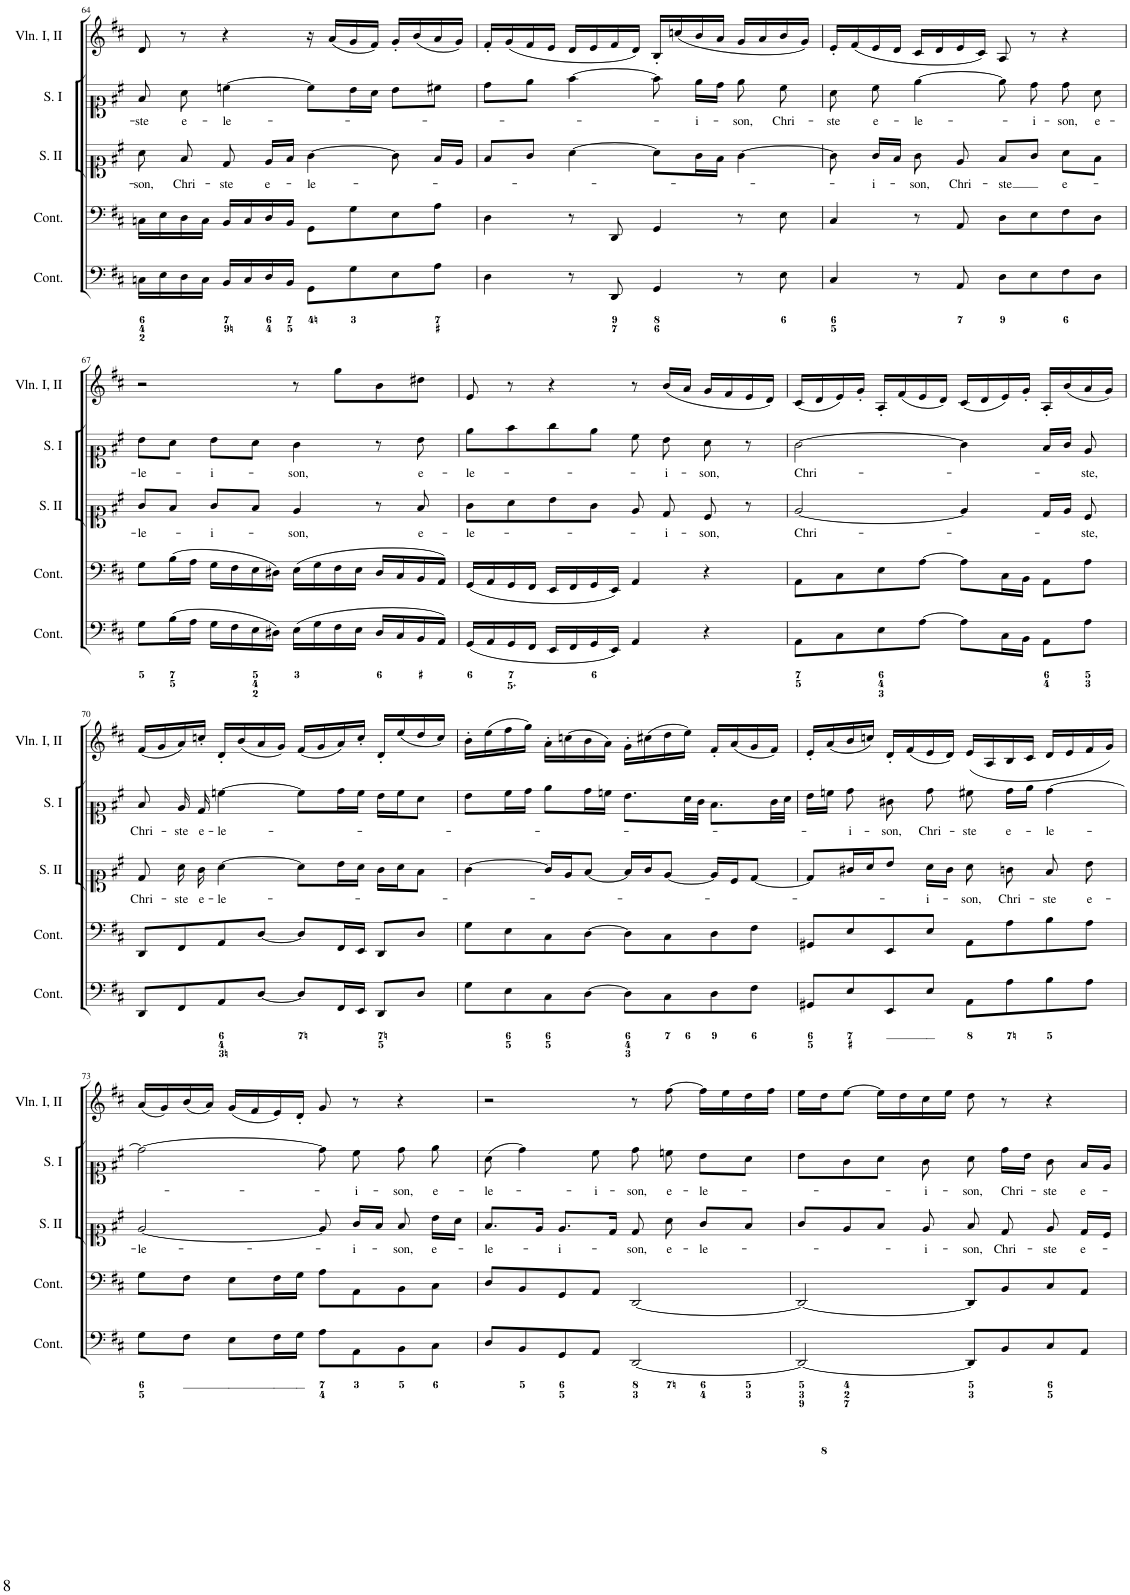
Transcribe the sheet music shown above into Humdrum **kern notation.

**kern	**kern	**kern	**text	**kern	**text	**kern
*part5	*part4	*part3	*part3	*part2	*part2	*part1
*staff5	*staff4	*staff3	*staff3	*staff2	*staff2	*staff1
*I"Continuo	*I"Continuo	*I"Soprano II	*	*I"Soprano I	*	*I"Violino I, II
*I'Cont.	*I'Cont.	*I'S. II	*	*I'S. I	*	*I'Vln. I, II
!!LO:PB:g=z
*clefF4	*clefF4	*clefC1	*	*clefC1	*	*clefG2
*k[f#c#]	*k[f#c#]	*k[f#c#]	*	*k[f#c#]	*	*k[f#c#]
*M4/4	*M4/4	*M4/4	*	*M4/4	*	*M4/4
*met(c)	*met(c)	*met(c)	*	*met(c)	*	*met(c)
=64	=64	=64	=64	=64	=64	=64
!	!	!	!LO:LY:b	!	!LO:LY:b	!
16Cn\LL	16Cn\LL	8a\	-son,	8f#/	-ste	8d/
16E\	16E\	.	.	.	.	.
!	!	!	!LO:LY:b	!	!LO:LY:b	!
16D\	16D\	8f#/	Chri-	8a\	e-	8r
16C\JJ	16C\JJ	.	.	.	.	.
!	!	!	!LO:LY:b	!	!LO:LY:b	!
16BB/LL	16BB/LL	8d/	-ste	[4ccn\	-le-	4r
16C/	16C/	.	.	.	.	.
!	!	!	!LO:LY:b	!	!	!
16D/	16D/	16e/LL	e-	.	.	.
16BB/JJ	16BB/JJ	16f#/JJ	.	.	.	.
!	!	!	!LO:LY:b	!	!	!
8GG\L	8GG\L	[4g\	-le-	8cc\L]	.	16r
.	.	.	.	.	.	(16a/LL
8G\	8G\	.	.	16b\L	.	16g/
.	.	.	.	16a\JJ	.	16f#/JJ)
8E\	8E\	8g\]	.	8b\L	.	16g'/LL
.	.	.	.	.	.	(16b/
8A\J	8A\J	16f#/LL	.	8cc#X\J	.	16a/
.	.	16e/JJ	.	.	.	16g/JJ)
=65	=65	=65	=65	=65	=65	=65
4D\	4D\	8f#/L	.	8dd\L	.	16f#'/LL
.	.	.	.	.	.	(16g/
.	.	8g/J	.	8ee\J	.	16f#/
.	.	.	.	.	.	16e/JJ
8r	8r	[4a\	.	[4ff#\	.	16d/LL
.	.	.	.	.	.	16e/
8DD/	8DD/	.	.	.	.	16f#/
.	.	.	.	.	.	16d/JJ)
4GG/	4GG/	8a\L]	.	8ff#\]	.	16B'/LL
.	.	.	.	.	.	(16ccn/
!	!	!	!	!	!LO:LY:b	!
.	.	16g\L	.	16ee\LL	-i-	16b/
.	.	16f#\JJ	.	16dd\JJ	.	16a/JJ
!	!	!	!	!	!LO:LY:b	!
8r	8r	[4g\	.	8ee\	-son,	16g/LL
.	.	.	.	.	.	16a/
!	!	!	!	!	!LO:LY:b	!
8E\	8E\	.	.	8cc#\	Chri-	16b/
.	.	.	.	.	.	16g/JJ)
=66	=66	=66	=66	=66	=66	=66
!	!	!	!	!	!LO:LY:b	!
4C#/	4C#/	8g\]	.	8a\	-ste	16e'/LL
.	.	.	.	.	.	(16f#/
!	!	!	!LO:LY:b	!	!LO:LY:b	!
.	.	16g/LL	-i-	8cc#\	e-	16e/
.	.	16f#/JJ	.	.	.	16d/JJ
!	!	!	!LO:LY:b	!	!LO:LY:b	!
8r	8r	8g\	-son,	[4ee\	-le-	16c#/LL
.	.	.	.	.	.	16d/
!	!	!	!LO:LY:b	!	!	!
8AA/	8AA/	8e/	Chri-	.	.	16e/
.	.	.	.	.	.	16c#/JJ)
!	!	!	!LO:LY:b	!	!	!
8D\L	8D\L	8f#/L	-ste	8ee\]	.	8A/
!	!	!	!	!	!LO:LY:b	!
8E\	8E\	8g/J	.	8dd\	-i-	8r
!	!	!	!LO:LY:b	!	!LO:LY:b	!
8F#\	8F#\	8a\L	e-	8dd\	-son,	4r
!	!	!	!	!	!LO:LY:b	!
8D\J	8D\J	8f#\J	.	8a\	e-	.
!!LO:LB:g=z
=67	=67	=67	=67	=67	=67	=67
!	!	!	!LO:LY:b	!	!LO:LY:b	!
8G\L	8G\L	8g/L	-le-	8b\L	-le-	2r
(16B\L	(16B\L	8f#/J	.	8a\J	.	.
16A\JJ	16A\JJ	.	.	.	.	.
!	!	!	!LO:LY:b	!	!LO:LY:b	!
16G\LL	16G\LL	8g/L	-i-	8b\L	-i-	.
16F#\	16F#\	.	.	.	.	.
16E\	16E\	8f#/J	.	8a\J	.	.
16D#X\JJ)	16D#X\JJ)	.	.	.	.	.
!	!	!	!LO:LY:b	!	!LO:LY:b	!
(16E\LL	(16E\LL	4e/	-son,	4g\	-son,	8r
16G\	16G\	.	.	.	.	.
16F#\	16F#\	.	.	.	.	8gg\L
16E\JJ	16E\JJ	.	.	.	.	.
16D#/LL	16D#/LL	8r	.	8r	.	8b\
16C#/	16C#/	.	.	.	.	.
!	!	!	!LO:LY:b	!	!LO:LY:b	!
16BB/	16BB/	8f#/	e-	8b\	e-	8dd#X\J
16AA/JJ)	16AA/JJ)	.	.	.	.	.
=68	=68	=68	=68	=68	=68	=68
!	!	!	!LO:LY:b	!	!LO:LY:b	!
(16GG/LL	(16GG/LL	8g\L	-le-	8ee\L	-le-	8e/
16AA/	16AA/	.	.	.	.	.
!LO:TX:b:t=5	!	!	!	!	!	!
16GG/	16GG/	8a\	.	8ff#\	.	8r
16FF#/JJ	16FF#/JJ	.	.	.	.	.
16EE/LL	16EE/LL	8b\	.	8gg\	.	4r
16FF#/	16FF#/	.	.	.	.	.
16GG/	16GG/	8g\J	.	8ee\J	.	.
16EE/JJ)	16EE/JJ)	.	.	.	.	.
4AA/	4AA/	8e/	.	8cc#\	.	8r
!	!	!	!LO:LY:b	!	!LO:LY:b	!
.	.	8d/	i-	8b\	-i-	(16b/LL
.	.	.	.	.	.	16a/JJ
!	!	!	!LO:LY:b	!	!LO:LY:b	!
4r	4r	8c#/	-son,	8a\	-son,	16g/LL
.	.	.	.	.	.	16f#/
.	.	8r	.	8r	.	16e/
.	.	.	.	.	.	16d/JJ)
=69	=69	=69	=69	=69	=69	=69
!	!	!	!LO:LY:b	!	!LO:LY:b	!
8AA\L	8AA\L	[2e/	Chri-	[2g\	Chri-	(16c#/LL
.	.	.	.	.	.	16d/
8C#\	8C#\	.	.	.	.	16e/)
.	.	.	.	.	.	16g'/JJ
8E\	8E\	.	.	.	.	16A'/LL
.	.	.	.	.	.	(16f#/
[8A\J	[8A\J	.	.	.	.	16e/
.	.	.	.	.	.	16d/JJ)
8A\L]	8A\L]	4e/]	.	4g\]	.	(16c#/LL
.	.	.	.	.	.	16d/
16C#\L	16C#\L	.	.	.	.	16e/)
16BB\JJ	16BB\JJ	.	.	.	.	16g'/JJ
8AA\L	8AA\L	16d/LL	.	16f#/LL	.	16A'/LL
.	.	16e/JJ	.	16g/JJ	.	(16b/
!	!	!	!LO:LY:b	!	!LO:LY:b	!
8A\J	8A\J	8c#/	-ste,	8e/	-ste,	16a/
.	.	.	.	.	.	16g/JJ)
!!LO:LB:g=z
=70	=70	=70	=70	=70	=70	=70
!	!	!	!LO:LY:b	!	!LO:LY:b	!
8DD/L	8DD/L	8d/	Chri-	8f#/	Chri-	(16f#/LL
.	.	.	.	.	.	16g/
!	!	!	!LO:LY:b	!	!LO:LY:b	!
8FF#/	8FF#/	16a\	-ste	16e/	-ste	16a/)
!	!	!	!LO:LY:b	!	!LO:LY:b	!
.	.	16g\	e-	16d/	e-	16ccn'/JJ
!	!	!	!LO:LY:b	!	!LO:LY:b	!
8AA/	8AA/	[4a\	-le-	[4ccn\	-le-	16d'/LL
.	.	.	.	.	.	(16b/
[8D/J	[8D/J	.	.	.	.	16a/
.	.	.	.	.	.	16g/JJ)
8D/L]	8D/L]	8a\L]	.	8cc\L]	.	(16f#/LL
.	.	.	.	.	.	16g/
16FF#/L	16FF#/L	16b\L	.	16dd\L	.	16a/)
16EE/JJ	16EE/JJ	16a\JJ	.	16cc\JJ	.	16cc'/JJ
8DD/L	8DD/L	16g\LL	.	16b\LL	.	16d'/LL
.	.	16a\J	.	16cc\J	.	(16ee/
8D/J	8D/J	8f#\J	.	8a\J	.	16dd/
.	.	.	.	.	.	16cc/JJ)
=71	=71	=71	=71	=71	=71	=71
8G\L	8G\L	[4g\	.	8b\L	.	16b'\LL
.	.	.	.	.	.	(16ee\
8E\	8E\	.	.	16cc#\L	.	16ff#\
.	.	.	.	16dd\JJ	.	16gg\JJ)
8C#\	8C#\	16g/LL]	.	8ee\L	.	16a'\LL
.	.	16e/J	.	.	.	(16ccn\
[8D\J	[8D\J	[8f#/J	.	16dd\L	.	16b\
.	.	.	.	16ccn\JJ	.	16a\JJ)
8D\L]	8D\L]	16f#/LL]	.	8.b\L	.	16g'\LL
.	.	16g/J	.	.	.	(16cc#X\
8C#\	8C#\	[8e/J	.	.	.	16dd\
.	.	.	.	32a\LL	.	16ee\JJ)
.	.	.	.	32g\JJJ	.	.
8D\	8D\	16e/LL]	.	8.f#\L	.	16f#'/LL
.	.	16c#/J	.	.	.	(16a/
8F#\J	8F#\J	[8d/J	.	.	.	16g/
.	.	.	.	32g\LL	.	16f#/JJ)
.	.	.	.	32a\JJJ	.	.
=72	=72	=72	=72	=72	=72	=72
8GG#X/L	8GG#X/L	8d/L]	.	16b\LL	.	16e'/LL
.	.	.	.	16ccn\JJ	.	(16a/
!	!	!	!	!	!LO:LY:b	!
8E/	8E/	16g#X/L	.	8dd\	-i-	16b/
.	.	16a/J	.	.	.	16ccn/JJ)
!	!	!	!	!	!LO:LY:b	!
8EE/	8EE/	8b/J	.	8g#X\	-son,	16d'/LL
.	.	.	.	.	.	(16f#/
!	!	!	!LO:LY:b	!	!LO:LY:b	!
8E/J	8E/J	16a\LL	-i-	8dd\	Chri-	16e/
.	.	16g#\JJ	.	.	.	16d/JJ)
!	!	!	!LO:LY:b	!	!LO:LY:b	!
8AA\L	8AA\L	8a\	-son,	8cc#X\	-ste	(16e/LL
.	.	.	.	.	.	16A/
!	!	!	!LO:LY:b	!	!LO:LY:b	!
8A\	8A\	8gn\	Chri-	16dd\LL	e-	16B/
.	.	.	.	16ee\JJ	.	16c#/JJ
!	!	!	!LO:LY:b	!	!LO:LY:b	!
8B\	8B\	8f#/	-ste	[4dd\	-le-	16d/LL
.	.	.	.	.	.	16e/
!	!	!	!LO:LY:b	!	!	!
8A\J	8A\J	8b\	e-	.	.	16f#/
.	.	.	.	.	.	16g/JJ)
!!LO:LB:g=z
=73	=73	=73	=73	=73	=73	=73
!	!	!	!LO:LY:b	!	!	!
8G\L	8G\L	[2e/	-le-	2dd\_	.	(16a/LL
.	.	.	.	.	.	16g/)
8F#\J	8F#\J	.	.	.	.	(16b/
.	.	.	.	.	.	16a/JJ)
8E\L	8E\L	.	.	.	.	(16g/LL
.	.	.	.	.	.	16f#/
16F#\L	16F#\L	.	.	.	.	16e/)
16G\JJ	16G\JJ	.	.	.	.	16d'/JJ
8A\L	8A\L	8e/]	.	8dd\]	.	8g/
!	!	!	!LO:LY:b	!	!LO:LY:b	!
8AA\	8AA\	16g/LL	-i-	8cc#\	-i-	8r
.	.	16f#/JJ	.	.	.	.
!	!	!	!LO:LY:b	!	!LO:LY:b	!
8BB\	8BB\	8f#/	-son,	8dd\	-son,	4r
!	!	!	!LO:LY:b	!	!LO:LY:b	!
8C#\J	8C#\J	16b\LL	e-	8ee\	e-	.
.	.	16a\JJ	.	.	.	.
=74	=74	=74	=74	=74	=74	=74
!	!	!	!LO:LY:b	!	!LO:LY:b	!
8D/L	8D/L	8.f#/L	-le-	(8a\	-le-	2r
8BB/	8BB/	.	.	4dd\)	.	.
.	.	16e/Jk	.	.	.	.
!	!	!	!LO:LY:b	!	!	!
8GG/	8GG/	8.e/L	-i-	.	.	.
!	!	!	!	!	!LO:LY:b	!
8AA/J	8AA/J	.	.	8cc#\	-i-	.
.	.	16d/Jk	.	.	.	.
!	!	!	!LO:LY:b	!	!LO:LY:b	!
[2DD/	[2DD/	8d/	-son,	8dd\	-son,	8r
!	!	!	!LO:LY:b	!	!LO:LY:b	!
.	.	8a\	e-	8ccn\	e-	[8ff#\
!	!	!	!LO:LY:b	!	!LO:LY:b	!
.	.	8g/L	-le-	8b\L	-le-	16ff#\LL]
.	.	.	.	.	.	16ee\
.	.	8f#/J	.	8a\J	.	16dd\
.	.	.	.	.	.	16ff#\JJ
=75	=75	=75	=75	=75	=75	=75
2DD/_	2DD/_	8g/L	.	8b\L	.	16ee\LL
.	.	.	.	.	.	16dd\J
.	.	8e/	.	8g\	.	[8ee\J
.	.	8f#/J	.	8a\J	.	16ee\LL]
.	.	.	.	.	.	16dd\
!	!	!	!LO:LY:b	!	!LO:LY:b	!
.	.	8e/	-i-	8g\	-i-	16cc#\
.	.	.	.	.	.	16ee\JJ
!	!	!	!LO:LY:b	!	!LO:LY:b	!
8DD/L]	8DD/L]	8f#/	-son,	8a\	-son,	8dd\
!	!	!	!LO:LY:b	!	!LO:LY:b	!
8BB/	8BB/	8d/	Chri-	16dd\LL	Chri-	8r
.	.	.	.	16b\JJ	.	.
!	!	!	!LO:LY:b	!	!LO:LY:b	!
8C#/	8C#/	8e/	-ste	8g\	-ste	4r
!	!	!	!LO:LY:b	!	!LO:LY:b	!
8AA/J	8AA/J	16d/LL	e-	16f#/LL	e-	.
.	.	16c#/JJ	.	16e/JJ	.	.
=	=	=	=	=	=	=
*-	*-	*-	*-	*-	*-	*-
